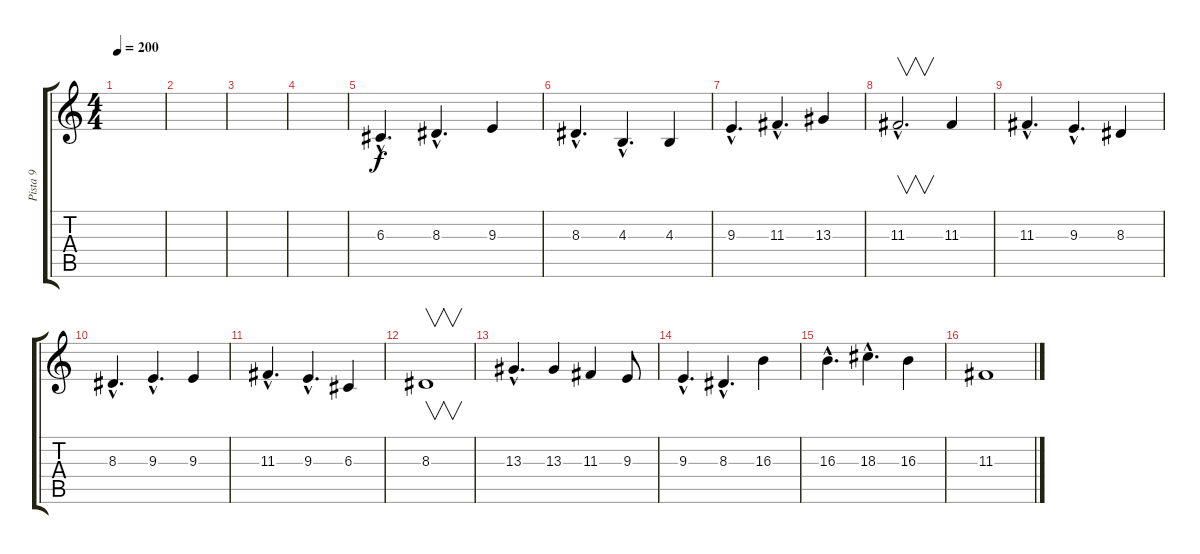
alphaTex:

\track ("Pista 9" "Pista 9") {instrument pad4choir}
\staff {score tabs}
\tuning (E4 B3 G3 D3 A2 E2) {hide}
\ts (4 4)
\tempo 200
\clef g2
\ks c
|
|
|
|
6.3{hac}.4{d} 8.3{hac}.4{d} 9.3.4 |
8.3{hac}.4{d} 4.3{hac}.4{d} 4.3.4 |
9.3{hac}.4{d} 11.3{hac}.4{d} 13.3.4 |
11.3{hac}.2{v d} 11.3.4 |
11.3{hac}.4{d} 9.3{hac}.4{d} 8.3.4 |
8.3{hac}.4{d} 9.3{hac}.4{d} 9.3.4 |
11.3{hac}.4{d} 9.3{hac}.4{d} 6.3.4 |
8.3.1{v} |
13.3{hac}.4{d} 13.3.4 11.3.4 9.3.8 |
9.3{hac}.4{d} 8.3{hac}.4{d} 16.3.4 |
16.3{hac}.4{d} 18.3{hac}.4{d} 16.3.4 |
11.3.1
